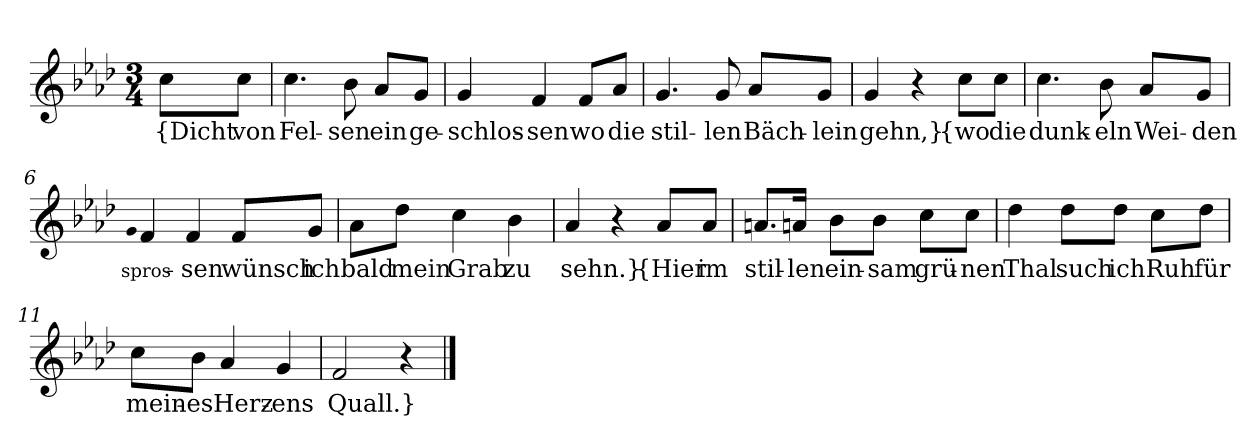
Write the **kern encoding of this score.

**kern	**text
*part1	*part1
*staff1	*staff1
*clefG2	*
*k[b-e-a-d-]	*
*M3/4	*
=	=
8cc\L	{Dicht
8cc\J	von
=1	=1
4.cc	Fel-
8b-	-sen
8a-/L	ein
8g/J	ge-
=2	=2
4g	-schlos-
4f	-sen
8f/L	wo
8a-/J	die
=3	=3
4.g	stil-
8g	-len
8a-/L	Bäch-
8g/J	-lein
=4	=4
4g	gehn,}
4r	.
8cc\L	{wo
8cc\J	die
=5	=5
4.cc	dunk-
8b-	-eln
8a-/L	Wei-
8g/J	-den
=6	=6
qg	spros-
4f	.
4f	-sen
8f/L	wünsch
8g/J	ich
=7	=7
8a-\L	bald
8dd-\J	mein
4cc	Grab
4b-	zu
=8	=8
4a-	sehn.}
4r	.
8a-/L	{Hier
8a-/J	im
=9	=9
8.an/L	stil-
16an/Jk	-len
8b-\L	ein-
8b-\J	-sam
8cc\L	grü-
8cc\J	-nen
=10	=10
4dd-	Thal
8dd-\L	such
8dd-\J	ich
8cc\L	Ruh
8dd-\J	für
=11	=11
8cc\L	mein-
8b-\J	-es
4a-	Herz-
4g	-ens
=12	=12
2f	Quall.}
4r	.
==	==
*-	*-
